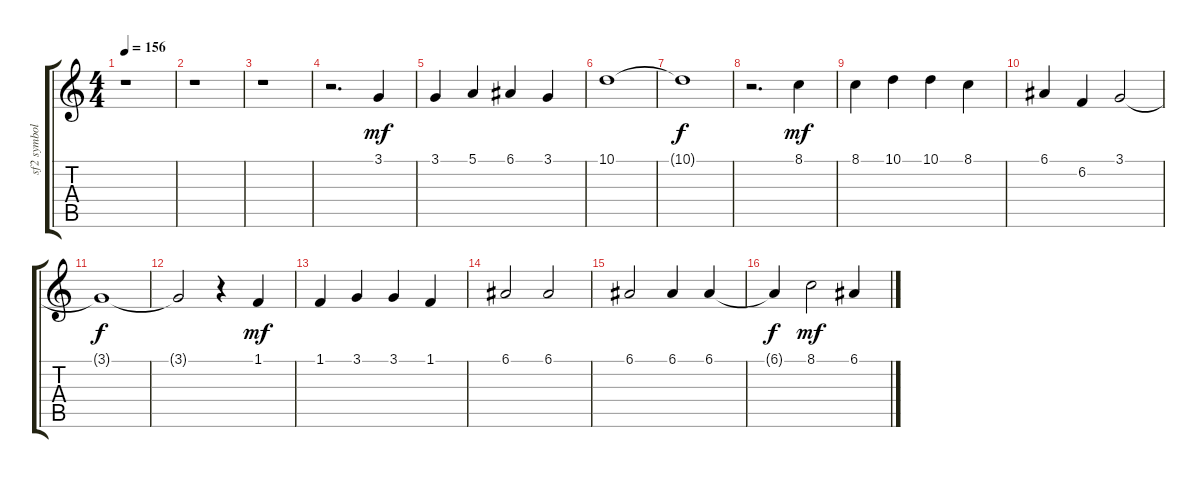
\track ("sf2 symbol" "sf2 symbol") {instrument piccolo}
\staff {score tabs}
\tuning (E4 B3 G3 D3 A2 E2) {hide}
\ts (4 4)
\tempo 156
\clef g2
\ks c
r.1{dy mf} |
r.1 |
r.1 |
r.2{d} 3.1.4 |
3.1.4 5.1.4 6.1.4 3.1.4 |
10.1.1 |
10.1{t}.1{dy f} |
r.2{d} 8.1.4{dy mf} |
8.1.4 10.1.4 10.1.4 8.1.4 |
6.1.4 6.2.4 3.1.2 |
3.1{t}.1{dy f} |
3.1{t}.2 r.4 1.1.4{dy mf} |
1.1.4 3.1.4 3.1.4 1.1.4 |
6.1.2 6.1.2 |
6.1.2 6.1.4 6.1.4 |
6.1{t}.4{dy f} 8.1.2{dy mf} 6.1.4
